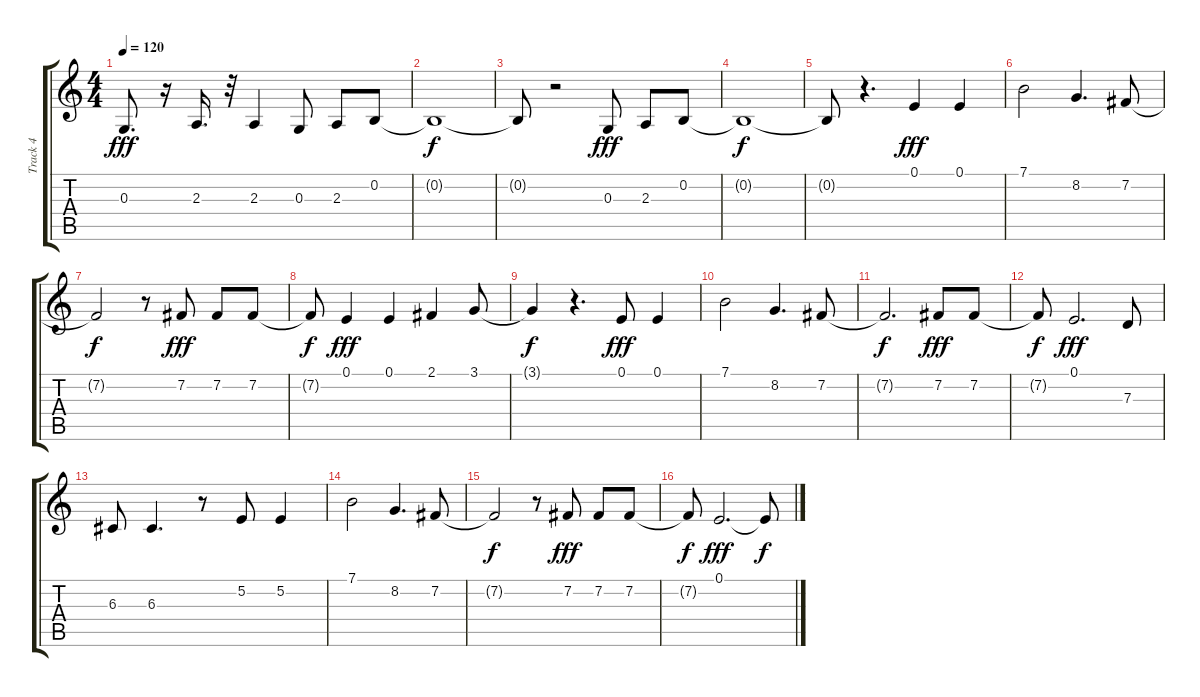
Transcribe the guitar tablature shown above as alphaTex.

\track ("Track 4" "Track 4") {instrument oboe}
\staff {score tabs}
\tuning (E4 B3 G3 D3 A2 E2) {hide}
\ts (4 4)
\tempo 120
\clef g2
\ks c
0.3.8{d dy fff} r.16 2.3.16{d} r.32 2.3.4 0.3.8 2.3.8 0.2.8 |
0.2{t}.1{dy f} |
0.2{t}.8 r.2 0.3.8{dy fff} 2.3.8 0.2.8 |
0.2{t}.1{dy f} |
0.2{t}.8 r.4{d} 0.1.4{dy fff} 0.1.4 |
7.1.2 8.2.4{d} 7.2.8 |
7.2{t}.2{dy f} r.8 7.2.8{dy fff} 7.2.8 7.2.8 |
7.2{t}.8{dy f} 0.1.4{dy fff} 0.1.4 2.1.4 3.1.8 |
3.1{t}.4{dy f} r.4{d} 0.1.8{dy fff} 0.1.4 |
7.1.2 8.2.4{d} 7.2.8 |
7.2{t}.2{d dy f} 7.2.8{dy fff} 7.2.8 |
7.2{t}.8{dy f} 0.1.2{d dy fff} 7.3.8 |
6.3.8 6.3.4{d} r.8 5.2.8 5.2.4 |
7.1.2 8.2.4{d} 7.2.8 |
7.2{t}.2{dy f} r.8 7.2.8{dy fff} 7.2.8 7.2.8 |
7.2{t}.8{dy f} 0.1.2{d dy fff} 0.1{t}.8{dy f}
